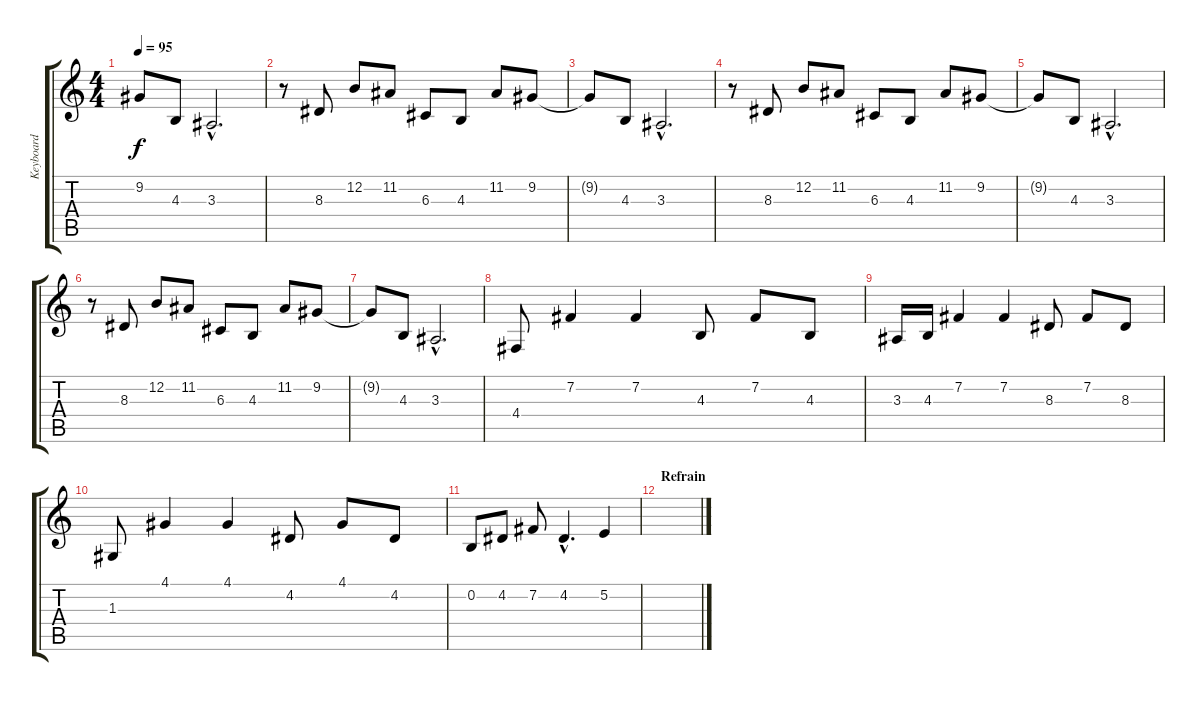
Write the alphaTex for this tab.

\track ("Keyboard" "Keyboard") {instrument acousticgrandpiano}
\staff {score tabs}
\tuning (E4 B3 G3 D3 A2 E2) {hide}
\ts (4 4)
\tempo 95
\clef g2
\ks c
9.2{t}.8{dy f} 4.3.8 3.3{hac}.2{d} |
r.8 8.3.8 12.2.8 11.2.8 6.3.8 4.3.8 11.2.8 9.2.8 |
9.2{t}.8 4.3.8 3.3{hac}.2{d} |
r.8 8.3.8 12.2.8 11.2.8 6.3.8 4.3.8 11.2.8 9.2.8 |
9.2{t}.8 4.3.8 3.3{hac}.2{d} |
r.8 8.3.8 12.2.8 11.2.8 6.3.8 4.3.8 11.2.8 9.2.8 |
9.2{t}.8 4.3.8 3.3{hac}.2{d} |
4.4.8 7.2.4 7.2.4 4.3.8 7.2.8 4.3.8 |
3.3.16 4.3.16 7.2.4 7.2.4 8.3.8 7.2.8 8.3.8 |
1.3.8 4.1.4 4.1.4 4.2.8 4.1.8 4.2.8 |
0.2.8 4.2.8 7.2.8 4.2{hac}.4{d} 5.2.4 |
\section ("" "Refrain")
